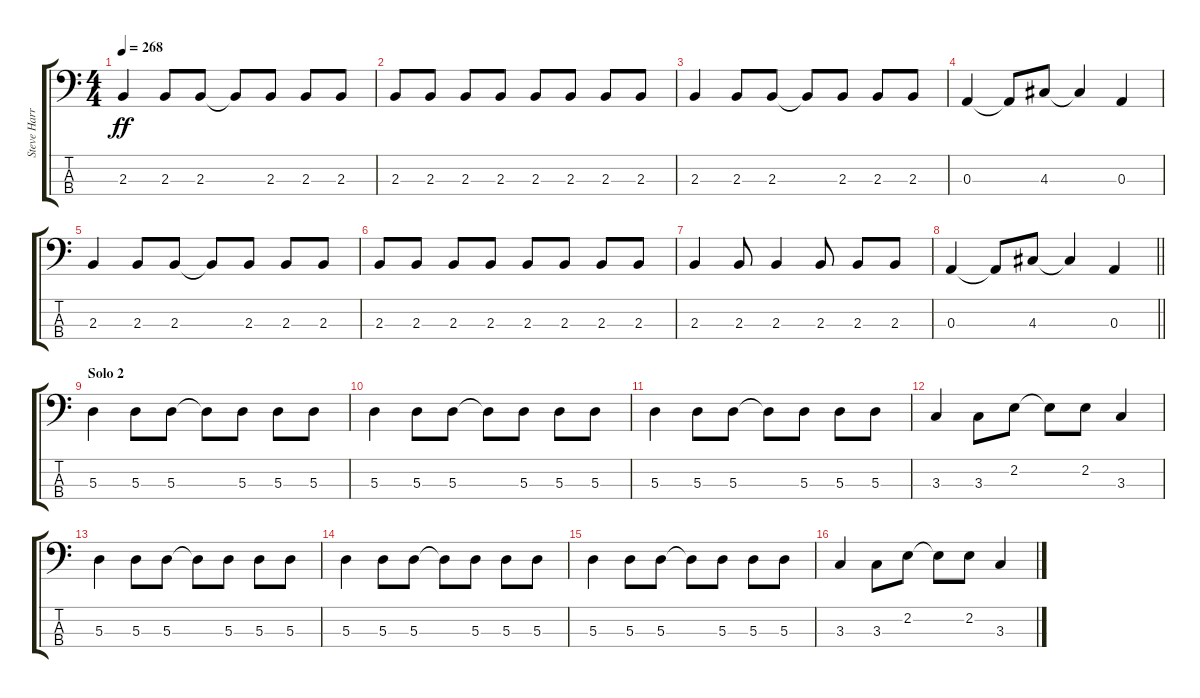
\track ("Steve Harris" "Steve Harr") {instrument electricbassfinger}
\staff {score tabs}
\tuning (G2 D2 A1 E1) {hide}
\ts (4 4)
\tempo 268
\clef f4
\ks c
2.3.4{dy ff} 2.3.8 2.3.8 2.3{t}.8 2.3.8 2.3.8 2.3.8 |
2.3.8 2.3.8 2.3.8 2.3.8 2.3.8 2.3.8 2.3.8 2.3.8 |
2.3.4 2.3.8 2.3.8 2.3{t}.8 2.3.8 2.3.8 2.3.8 |
0.3.4 0.3{t}.8 4.3.8 4.3{t}.4 0.3.4 |
2.3.4 2.3.8 2.3.8 2.3{t}.8 2.3.8 2.3.8 2.3.8 |
2.3.8 2.3.8 2.3.8 2.3.8 2.3.8 2.3.8 2.3.8 2.3.8 |
2.3.4 2.3.8 2.3.4 2.3.8 2.3.8 2.3.8 |
\barLineRight lightlight
0.3.4 0.3{t}.8 4.3.8 4.3{t}.4 0.3.4 |
\section ("" "Solo 2")
5.3.4 5.3.8 5.3.8 5.3{t}.8 5.3.8 5.3.8 5.3.8 |
5.3.4 5.3.8 5.3.8 5.3{t}.8 5.3.8 5.3.8 5.3.8 |
5.3.4 5.3.8 5.3.8 5.3{t}.8 5.3.8 5.3.8 5.3.8 |
3.3.4 3.3.8 2.2.8 2.2{t}.8 2.2.8 3.3.4 |
5.3.4 5.3.8 5.3.8 5.3{t}.8 5.3.8 5.3.8 5.3.8 |
5.3.4 5.3.8 5.3.8 5.3{t}.8 5.3.8 5.3.8 5.3.8 |
5.3.4 5.3.8 5.3.8 5.3{t}.8 5.3.8 5.3.8 5.3.8 |
3.3.4 3.3.8 2.2.8 2.2{t}.8 2.2.8 3.3.4
